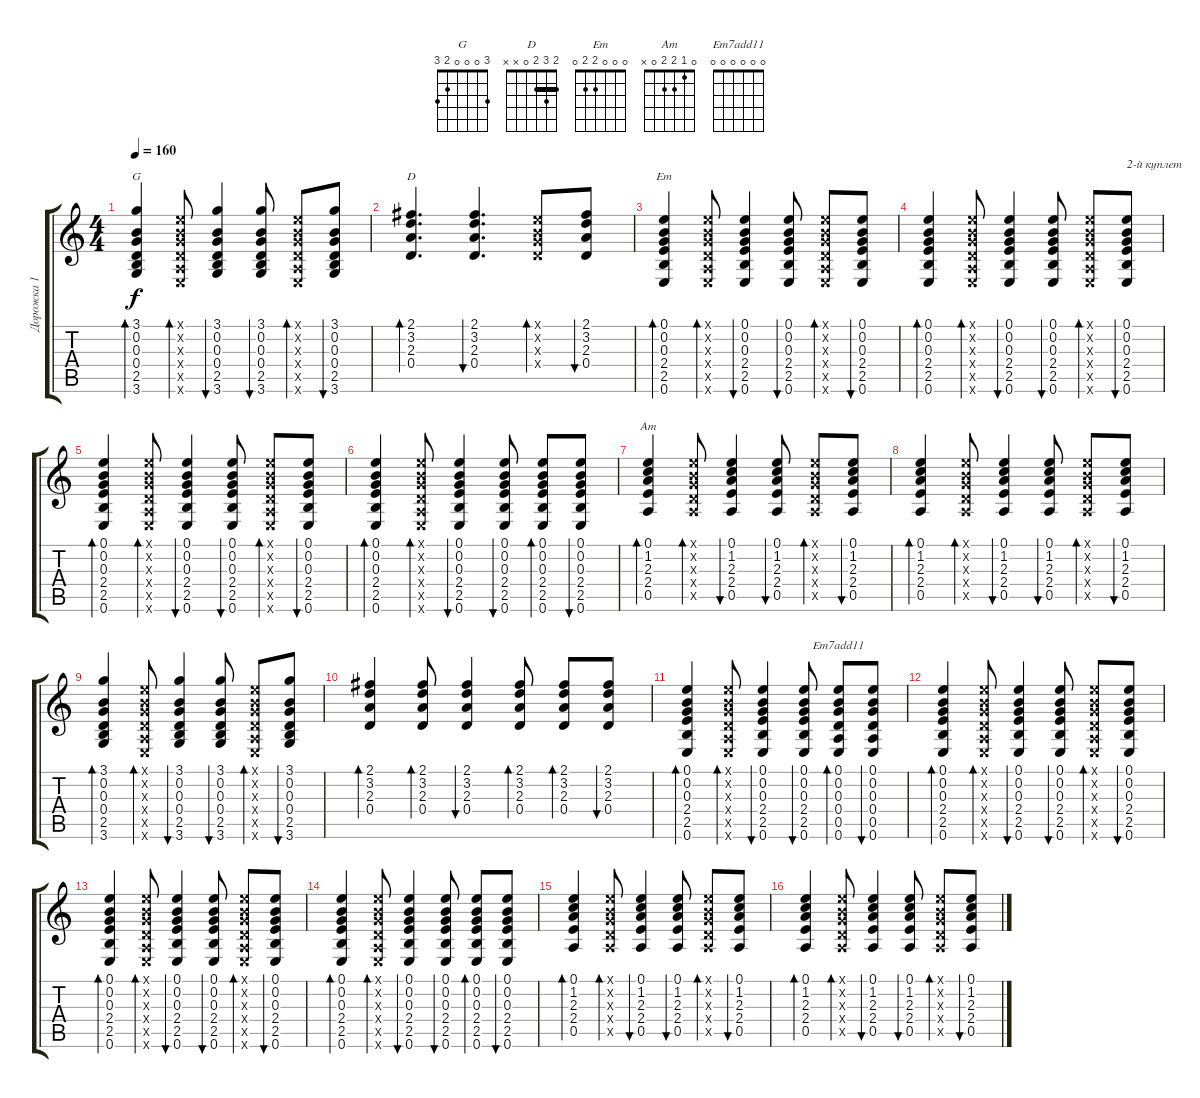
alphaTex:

\track ("Дорожка 1" "Дорожка 1") {instrument acousticguitarsteel}
\staff {score tabs}
\tuning (E4 B3 G3 D3 A2 E2) {hide}
\chord ("G" 3 0 0 0 2 3)
\chord ("D" 2 3 2 0 x x) {barre 2}
\chord ("Em" 0 0 0 2 2 0)
\chord ("Am" 0 1 2 2 0 x)
\chord ("Em7add11" 0 0 0 0 0 0)
\ts (4 4)
\tempo 160
\clef g2
\ks c
(3.1 0.2 0.3 0.4 2.5 3.6).4{bd 30 ch "G" dy f} (0.1{x} 0.2{x} 0.3{x} 0.4{x} 0.5{x} 0.6{x}).8{bd 30} (3.1 0.2 0.3 0.4 2.5 3.6).4{bu 30} (3.1 0.2 0.3 0.4 2.5 3.6).8{bu 30} (0.1{x} 0.2{x} 0.3{x} 0.4{x} 0.5{x} 0.6{x}).8{bd 30} (3.1 0.2 0.3 0.4 2.5 3.6).8{bu 30} |
(2.1 3.2 2.3 0.4).4{d bd 30 ch "D"} (2.1 3.2 2.3 0.4).4{d bu 30} (0.1{x} 0.2{x} 0.3{x} 0.4{x}).8{bd 30} (2.1 3.2 2.3 0.4).8{bu 30} |
(0.1 0.2 0.3 2.4 2.5 0.6).4{bd 30 ch "Em"} (0.1{x} 0.2{x} 0.3{x} 0.4{x} 0.5{x} 0.6{x}).8{bd 30} (0.1 0.2 0.3 2.4 2.5 0.6).4{bu 30} (0.1 0.2 0.3 2.4 2.5 0.6).8{bu 30} (0.1{x} 0.2{x} 0.3{x} 0.4{x} 0.5{x} 0.6{x}).8{bd 30} (0.1 0.2 0.3 2.4 2.5 0.6).8{bu 30} |
(0.1 0.2 0.3 2.4 2.5 0.6).4{bd 30} (0.1{x} 0.2{x} 0.3{x} 0.4{x} 0.5{x} 0.6{x}).8{bd 30} (0.1 0.2 0.3 2.4 2.5 0.6).4{bu 30} (0.1 0.2 0.3 2.4 2.5 0.6).8{bu 30} (0.1{x} 0.2{x} 0.3{x} 0.4{x} 0.5{x} 0.6{x}).8{bd 30} (0.1 0.2 0.3 2.4 2.5 0.6).8{bu 30 txt "2-й куплет"} |
(0.1 0.2 0.3 2.4 2.5 0.6).4{bd 30} (0.1{x} 0.2{x} 0.3{x} 0.4{x} 0.5{x} 0.6{x}).8{bd 30} (0.1 0.2 0.3 2.4 2.5 0.6).4{bu 30} (0.1 0.2 0.3 2.4 2.5 0.6).8{bu 30} (0.1{x} 0.2{x} 0.3{x} 0.4{x} 0.5{x} 0.6{x}).8{bd 30} (0.1 0.2 0.3 2.4 2.5 0.6).8{bu 30} |
(0.1 0.2 0.3 2.4 2.5 0.6).4{bd 30} (0.1{x} 0.2{x} 0.3{x} 0.4{x} 0.5{x} 0.6{x}).8{bd 30} (0.1 0.2 0.3 2.4 2.5 0.6).4{bu 30} (0.1 0.2 0.3 2.4 2.5 0.6).8{bu 30} (0.1 0.2 0.3 2.4 2.5 0.6).8{bd 30} (0.1 0.2 0.3 2.4 2.5 0.6).8{bu 30} |
(0.1 1.2 2.3 2.4 0.5).4{bd 30 ch "Am"} (0.1{x} 0.2{x} 0.3{x} 0.4{x} 0.5{x}).8{bd 30} (0.1 1.2 2.3 2.4 0.5).4{bu 30} (0.1 1.2 2.3 2.4 0.5).8{bu 30} (0.1{x} 0.2{x} 0.3{x} 0.4{x} 0.5{x}).8{bd 30} (0.1 1.2 2.3 2.4 0.5).8{bu 30} |
(0.1 1.2 2.3 2.4 0.5).4{bd 30} (0.1{x} 0.2{x} 0.3{x} 0.4{x} 0.5{x}).8{bd 30} (0.1 1.2 2.3 2.4 0.5).4{bu 30} (0.1 1.2 2.3 2.4 0.5).8{bu 30} (0.1{x} 0.2{x} 0.3{x} 0.4{x} 0.5{x}).8{bd 30} (0.1 1.2 2.3 2.4 0.5).8{bu 30} |
(3.1 0.2 0.3 0.4 2.5 3.6).4{bd 30} (0.1{x} 0.2{x} 0.3{x} 0.4{x} 0.5{x} 0.6{x}).8{bd 30} (3.1 0.2 0.3 0.4 2.5 3.6).4{bu 30} (3.1 0.2 0.3 0.4 2.5 3.6).8{bu 30} (0.1{x} 0.2{x} 0.3{x} 0.4{x} 0.5{x} 0.6{x}).8{bd 30} (3.1 0.2 0.3 0.4 2.5 3.6).8{bu 30} |
(2.1 3.2 2.3 0.4).4{bd 30} (2.1 3.2 2.3 0.4).8{bd 30} (2.1 3.2 2.3 0.4).4{bu 30} (2.1 3.2 2.3 0.4).8{bd 30} (2.1 3.2 2.3 0.4).8{bd 30} (2.1 3.2 2.3 0.4).8{bu 30} |
(0.1 0.2 0.3 2.4 2.5 0.6).4{bd 30} (0.1{x} 0.2{x} 0.3{x} 0.4{x} 0.5{x} 0.6{x}).8{bd 30} (0.1 0.2 0.3 2.4 2.5 0.6).4{bu 30} (0.1 0.2 0.3 2.4 2.5 0.6).8{bu 30} (0.1 0.2 0.3 0.4 0.5 0.6).8{bd 30 ch "Em7add11"} (0.1 0.2 0.3 0.4 0.5 0.6).8{bu 30} |
(0.1 0.2 0.3 2.4 2.5 0.6).4{bd 30} (0.1{x} 0.2{x} 0.3{x} 0.4{x} 0.5{x} 0.6{x}).8{bd 30} (0.1 0.2 0.3 2.4 2.5 0.6).4{bu 30} (0.1 0.2 0.3 2.4 2.5 0.6).8{bu 30} (0.1{x} 0.2{x} 0.3{x} 0.4{x} 0.5{x} 0.6{x}).8{bd 30} (0.1 0.2 0.3 2.4 2.5 0.6).8{bu 30} |
(0.1 0.2 0.3 2.4 2.5 0.6).4{bd 30} (0.1{x} 0.2{x} 0.3{x} 0.4{x} 0.5{x} 0.6{x}).8{bd 30} (0.1 0.2 0.3 2.4 2.5 0.6).4{bu 30} (0.1 0.2 0.3 2.4 2.5 0.6).8{bu 30} (0.1{x} 0.2{x} 0.3{x} 0.4{x} 0.5{x} 0.6{x}).8{bd 30} (0.1 0.2 0.3 2.4 2.5 0.6).8{bu 30} |
(0.1 0.2 0.3 2.4 2.5 0.6).4{bd 30} (0.1{x} 0.2{x} 0.3{x} 0.4{x} 0.5{x} 0.6{x}).8{bd 30} (0.1 0.2 0.3 2.4 2.5 0.6).4{bu 30} (0.1 0.2 0.3 2.4 2.5 0.6).8{bu 30} (0.1 0.2 0.3 2.4 2.5 0.6).8{bd 30} (0.1 0.2 0.3 2.4 2.5 0.6).8{bu 30} |
(0.1 1.2 2.3 2.4 0.5).4{bd 30} (0.1{x} 0.2{x} 0.3{x} 0.4{x} 0.5{x}).8{bd 30} (0.1 1.2 2.3 2.4 0.5).4{bu 30} (0.1 1.2 2.3 2.4 0.5).8{bu 30} (0.1{x} 0.2{x} 0.3{x} 0.4{x} 0.5{x}).8{bd 30} (0.1 1.2 2.3 2.4 0.5).8{bu 30} |
(0.1 1.2 2.3 2.4 0.5).4{bd 30} (0.1{x} 0.2{x} 0.3{x} 0.4{x} 0.5{x}).8{bd 30} (0.1 1.2 2.3 2.4 0.5).4{bu 30} (0.1 1.2 2.3 2.4 0.5).8{bu 30} (0.1{x} 0.2{x} 0.3{x} 0.4{x} 0.5{x}).8{bd 30} (0.1 1.2 2.3 2.4 0.5).8{bu 30}
